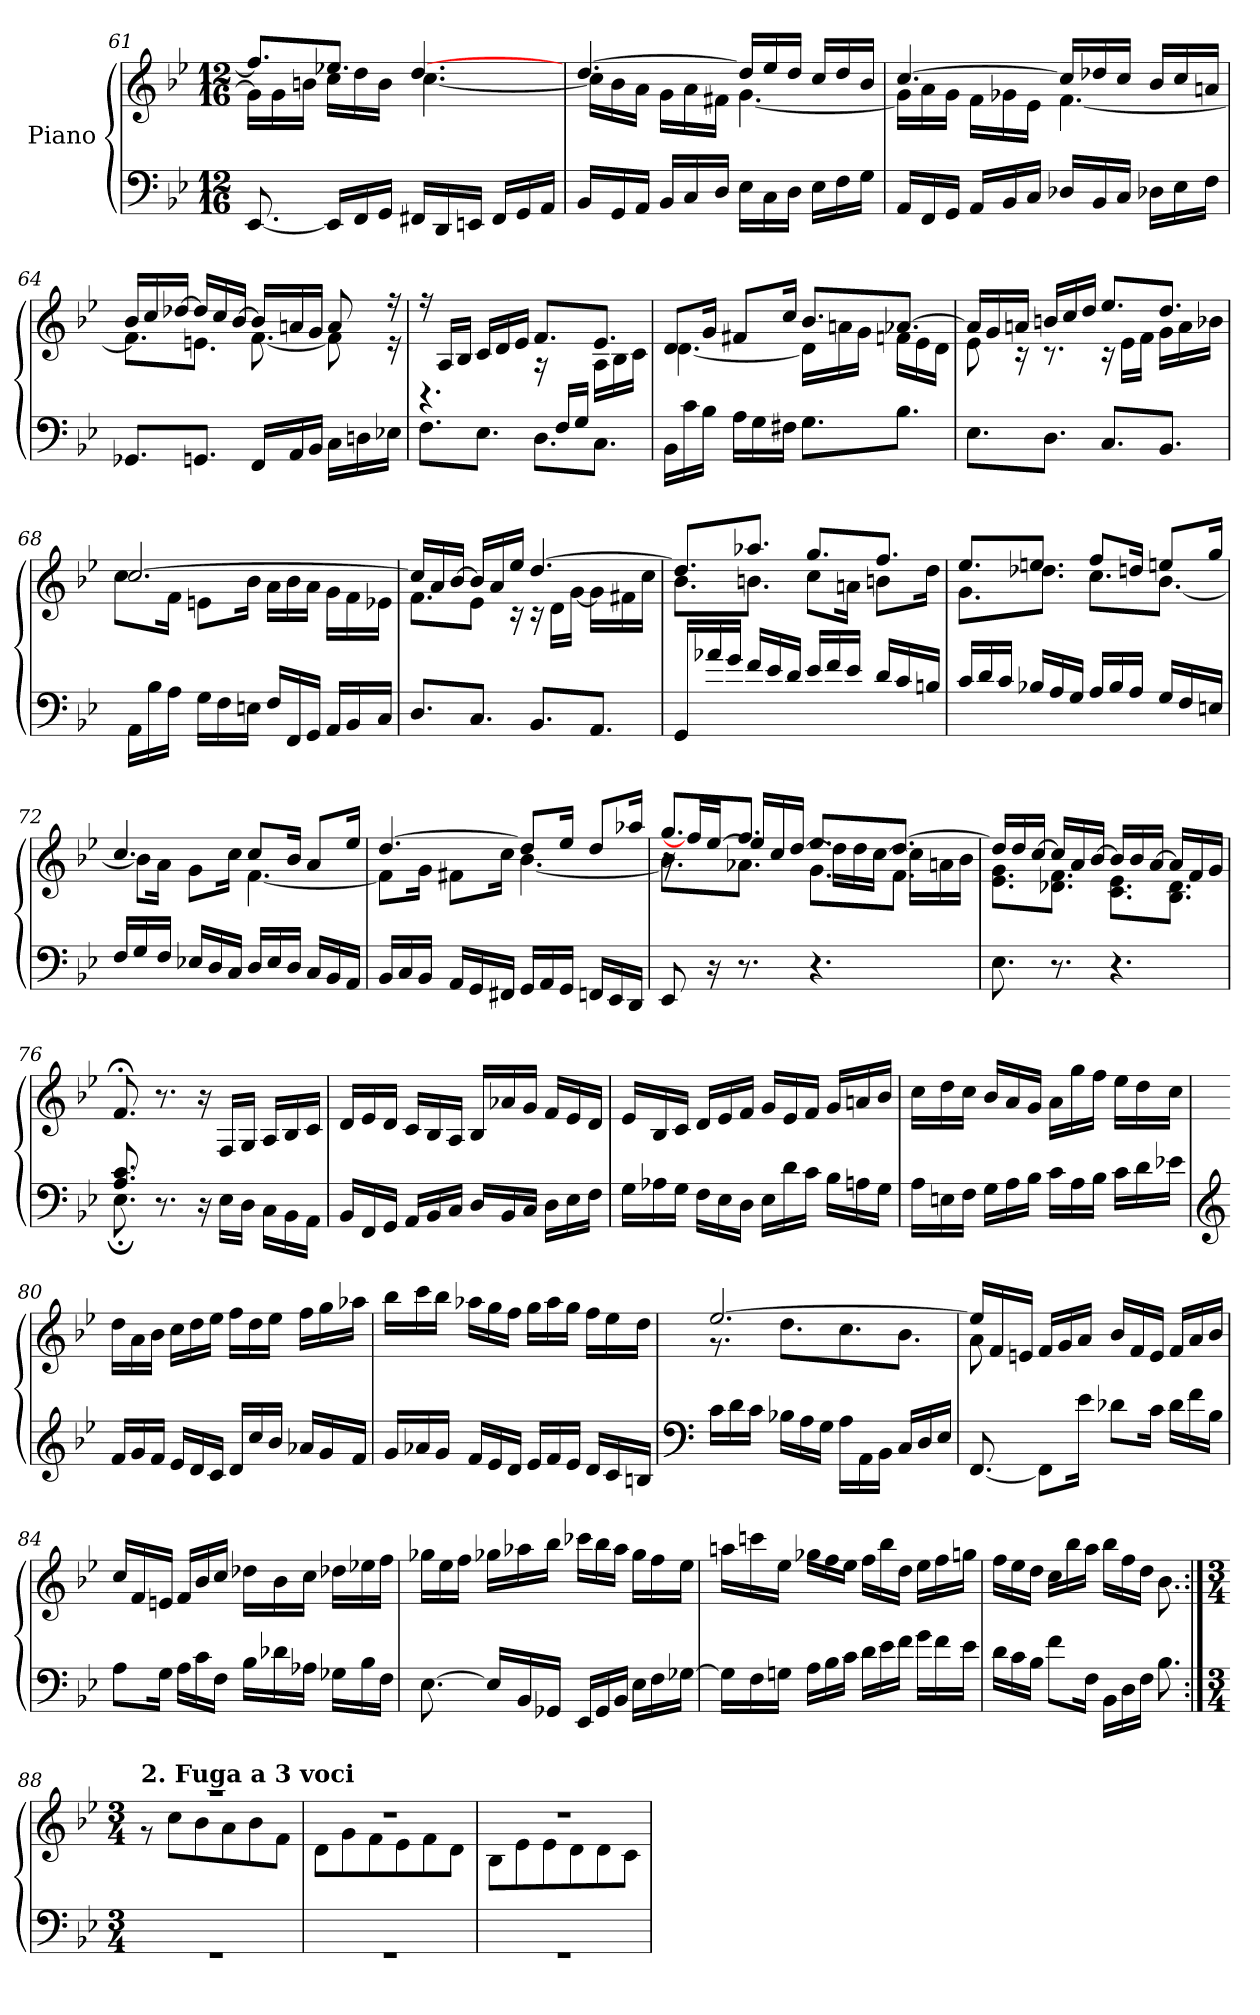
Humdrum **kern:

**kern	**kern
*part1	*part1
*staff2	*staff1
*I"Piano	*
!!LO:LB:g=z
*clefF4	*clefG2
*k[b-e-]	*k[b-e-]
*B-:	*B-:
*M12/16	*M12/16
=61	=61
*	*^
[8.EE-/	8.ffL]	16gLL]
.	.	16g
.	.	16bnJJ
16EE-/LL]	8.ee-XJ	16cc\LL
16FF/	.	16dd\
16GG/JJ	.	16b\JJ
16FF#X/LL	[4.dd/	[4.cc\
16DD/	.	.
16EEn/JJ	.	.
16FF#/LL	.	.
16GG/	.	.
16AA/JJ	.	.
=62	=62	=62
16BB-/LL	[4.dd/	16ccLL]
16GG/	.	16b-
16AA/JJ	.	16aJJ
16BB-LL	.	16g\LL
16C	.	16a\
16DJJ	.	16f#X\JJ
16E-LL	16dd/LL]	[4.g\
16C	16ee-/	.
16DJJ	16dd/JJ	.
16E-LL	16ccLL	.
16F	16dd	.
16GJJ	16b-JJ	.
=63	=63	=63
16AA/LL	[4.cc/	16gLL]
16FF/	.	16a
16GG/JJ	.	16gJJ
16AA/LL	.	16f\LL
16BB-/	.	16g-X\
16C/JJ	.	16e-\JJ
16D-X/LL	16ccLL]	[4.f\
16BB-/	16dd-X	.
16C/JJ	16ccJJ	.
16D-XLL	16b-/LL	.
16E-	16cc/	.
16FJJ	16an/JJ	.
!!LO:LB:g=z	!!
=64	=64	=64
8.GG-X/L	16b-LL	8.f\L]
.	16cc	.
.	[16dd-XJJ	.
8.GGn/J	16dd-LL]	8.en\J
.	16cc	.
.	[16b-JJ	.
16FF/LL	16b-LL]	[8.f\
16AA/	16an	.
16BB-/JJ	16gJJ	.
16CLL	8a/	8f\]
16Dn	.	.
16E-XJJ	16r	16r
=65	=65	=65
*^	*	*
4..ryy	8.FL	16r	4.r
.	.	16ALL	.
.	.	16B-JJ	.
.	8.E-J	16cLL	.
.	.	16d	.
.	.	16e-JJ	.
.	8.D\L	8.f/L	16r
16F/LL	.	.	8ryy
16G/JJ	.	.	.
8.ryy	8.C\J	8.e-/J	16A\LL
.	.	.	16B-\
.	.	.	16c\JJ
*v	*v	*	*
=66	=66	=66
16BB-LL	8d/L	[4.d\
16c	.	.
16B-JJ	16g/J	.
16ALL	8f#XL	.
16G	.	.
16F#XJJ	16ccJ	.
8.GL	8.b-L	16dLL]
.	.	16an
.	.	16gJJ
8.B-J	[8.a-XJ	16fLL
.	.	16e-
.	.	16dJJ
!!LO:LB:g=z	!!
=67	=67	=67
8.E-L	16a-/LL]	8e-\
.	16g/	.
.	16an/JJ	16r
8.DJ	16bnLL	8.r
.	16cc	.
.	16ddJJ	.
8.CL	8.ee-/L	16r
.	.	16e-\LL
.	.	16f\JJ
8.BB-J	8.dd/J	16g\LL
.	.	16a\
.	.	16b-\JJ
=68	=68	=68
16AALL	[2.cc/	8cc\L
16B-	.	.
16AJJ	.	16f\J
16GLL	.	8en\L
16F	.	.
16EnJJ	.	16b-\J
16FLL	.	16a\LL
16FF	.	16b-\
16GGJJ	.	16a\JJ
16AALL	.	16g\LL
16BB-	.	16f\
16CJJ	.	16e-X\JJ
=69	=69	=69
8.DL	16cc/LL]	8.fL
.	16a/	.
.	[16b-/JJ	.
8.CJ	16b-LL]	8e-J
.	16a	.
.	16ee-JJ	16r
8.BB-L	[4.dd/	16r
.	.	16dLL
.	.	[16gJJ
8.AAJ	.	16g\LL]
.	.	16f#X\
.	.	16cc\JJ
!!LO:LB:g=z
=70	=70	=70
*^	*	*^
!	!LO:N:vis=1	!	!	!LO:N:vis=1
16GGLL	2.ryy	8.dd/L]	8.b-\L	2.ryy
16a-X	.	.	.	.
16gJJ	.	.	.	.
16fLL	.	8.aa-X/J	8.bn\J	.
16e-	.	.	.	.
16dJJ	.	.	.	.
16e-LL	.	8.gg/L	8ccL	.
16f	.	.	.	.
16e-JJ	.	.	16anJ	.
16dLL	.	8.ff/J	8bn\L	.
16c	.	.	.	.
16BnJJ	.	.	16dd\J	.
=71	=71	=71	=71	=71
!	!LO:N:vis=1	!	!	!LO:N:vis=1
16cLL	2.ryy	8.ee-/L	8.gL	2.ryy
16d	.	.	.	.
16cJJ	.	.	.	.
16B-XLL	.	8.een/J	8.dd-XJ	.
16A	.	.	.	.
16GJJ	.	.	.	.
16ALL	.	8ffL	8.cc\L	.
16B-	.	.	.	.
16AJJ	.	16ddJ	.	.
16GLL	.	8eenL	[8.b-\J	.
16F	.	.	.	.
16EnJJ	.	16ggJ	.	.
=72	=72	=72	=72	=72
!	!LO:N:vis=1	!	!	!LO:N:vis=1
16FLL	2.ryy	4.cc	8b-\L]	2.ryy
16G	.	.	.	.
16FJJ	.	.	16a\J	.
16E-XLL	.	.	8g\L	.
16D	.	.	.	.
16CJJ	.	.	16cc\J	.
16DLL	.	8cc/L	[4.f\	.
16E-	.	.	.	.
16DJJ	.	16b-/J	.	.
16C/LL	.	8a/L	.	.
16BB-/	.	.	.	.
16AA/JJ	.	16ee-/J	.	.
*v	*v	*	*	*
!!LO:LB:g=z	!!	!!
=73	=73	=73	=73
!	!	!	!LO:N:vis=1
16BB-/LL	[4.dd/	8f\L]	2.ryy
16C/	.	.	.
16BB-/JJ	.	16g\J	.
16AA/LL	.	8f#X\L	.
16GG/	.	.	.
16FF#X/JJ	.	16cc\J	.
16GG/LL	8ddL]	[4.b-\	.
16AA/	.	.	.
16GG/JJ	16ee-J	.	.
16FFn/LL	8dd/L	.	.
16EE-/	.	.	.
16DD/JJ	16aa-X/J	.	.
=74	=74	=74	=74
8EE-/	8.gg/L	8.b-\L]	16r
.	.	.	16ffLL]
16r	.	.	[16ee-JJ
8.r	8.ff/J	8.a-X\J	16ee-LL]
.	.	.	16cc
.	.	.	[16ddJJ
4.r	8.ee-L	8.g\L	16dd\LL]
.	.	.	16dd\
.	.	.	[16cc\JJ
.	[8.ddJ	8.f\J	16cc\LL]
.	.	.	16an\
.	.	.	16b-\JJ
=75	=75	=75	=75
!	!	!	!LO:N:vis=1
8.E-	16ddLL]	8.e-\ 8.g\L	2.ryy
.	16dd	.	.
.	[16ccJJ	.	.
8.r	16cc/LL]	8.d-X\ 8.f\J	.
.	16a/	.	.
.	[16b-/JJ	.	.
4.r	16b-LL]	8.c\ 8.e-\L	.
.	16b-	.	.
.	[16aJJ	.	.
.	16a/LL]	8.B-\ 8.d-\J	.
.	16f/	.	.
.	16g/JJ	.	.
*	*v	*v	*v
!!LO:LB:g=z
=76	=76
*^	*
8.A/ 8.c/	8.E-;\	8.f;<
8.ryy	8.r	8.r
4.ryy	16r	16r
.	16E-\LL	16FLL
.	16D\JJ	16GJJ
.	16C\LL	16ALL
.	16BB-\	16B-
.	16AA\JJ	16cJJ
=77	=77	=77
!LO:N:vis=1	!	!
2.ryy	16BB-/LL	16dLL
.	16FF/	16e-
.	16GG/JJ	16dJJ
.	16AA/LL	16cLL
.	16BB-/	16B-
.	16C/JJ	16AJJ
.	16D/LL	16B-LL
.	16BB-/	16a-X
.	16C/JJ	16gJJ
.	16D\LL	16fLL
.	16E-\	16e-
.	16F\JJ	16dJJ
=78	=78	=78
!LO:N:vis=1	!	!
2.ryy	16G\LL	16e-LL
.	16A-X\	16B-
.	16G\JJ	16cJJ
.	16F\LL	16dLL
.	16E-\	16e-
.	16D\JJ	16fJJ
.	16E-LL	16gLL
.	16d	16e-
.	16cJJ	16fJJ
.	16B-\LL	16gLL
.	16An\	16an
.	16G\JJ	16b-JJ
*v	*v	*
!!LO:LB:g=z
=79	=79
16ALL	16cc\LL
16En	16dd\
16FJJ	16cc\JJ
16GLL	16b-LL
16A	16a
16B-JJ	16gJJ
16cLL	16a\LL
16A	16gg\
16B-JJ	16ff\JJ
16cLL	16ee-\LL
16d	16dd\
16e-XJJ	16cc\JJ
=80	=80
*clefG2	*
16fLL	16ddLL
16g	16a
16fJJ	16b-JJ
16e-LL	16cc\LL
16d	16dd\
16cJJ	16ee-\JJ
16dLL	16ff\LL
16cc	16dd\
16b-JJ	16ee-\JJ
16a-XLL	16ff\LL
16g	16gg\
16fJJ	16aa-X\JJ
=81	=81
16gLL	16bb-\LL
16a-X	16ccc\
16gJJ	16bb-\JJ
16fLL	16aa-X\LL
16e-	16gg\
16dJJ	16ff\JJ
16e-LL	16gg\LL
16f	16aa-\
16e-JJ	16gg\JJ
16dLL	16ff\LL
16c	16ee-\
16BnJJ	16dd\JJ
!!LO:LB:g=z
=82	=82
*clefF4	*
*	*^
16cLL	[2.ee-/	8.r
16d	.	.
16cJJ	.	.
16B-XLL	.	8.dd\L
16A	.	.
16GJJ	.	.
16ALL	.	8.cc\
16AA	.	.
16BB-JJ	.	.
16C/LL	.	8.b-\J
16D/	.	.
16E-/JJ	.	.
=83	=83	=83
[8.FF/	16ee-/LL]	8a\
.	16f/	.
.	16en/JJ	16ryy
8FFL]	16fLL	8.ryy
.	16g	.
16e-J	16aJJ	.
8d-XL	16b-LL	4.ryy
.	16f	.
16cJ	16eJJ	.
16d-LL	16fLL	.
16f	16a	.
16B-JJ	16b-JJ	.
!!LO:LB:g=z	!!
=84	=84	=84
!	!	!LO:N:vis=1
8AL	16cc/LL	2.ryy
.	16f/	.
16GJ	16en/JJ	.
16ALL	16fLL	.
16c	16b-	.
16FJJ	16ccJJ	.
16B-LL	16dd-X\LL	.
16d-X	16b-\	.
16A-XJJ	16cc\JJ	.
16G-XLL	16dd-X\LL	.
16B-	16ee-X\	.
16FJJ	16ff\JJ	.
=85	=85	=85
!	!	!LO:N:vis=1
[8.E-\	16gg-X\LL	2.ryy
.	16ee-\	.
.	16ff\JJ	.
16E-LL]	16gg-X\LL	.
16BB-	16aa-X\	.
16GG-XJJ	16bb-\JJ	.
16EE-LL	16ccc-X\LL	.
16GG-	16bb-\	.
16BB-JJ	16aa-\JJ	.
16E-\LL	16gg-\LL	.
16F\	16ff\	.
[16G-X\JJ	16ee-\JJ	.
!!LO:LB:g=z	!!
=86	=86	=86
!	!	!LO:N:vis=1
16G-\LL]	16aan\LL	2.ryy
16F\	16cccn\	.
16Gn\JJ	16ee-\JJ	.
16A\LL	16gg-X\LL	.
16B-\	16ff\	.
16c\JJ	16ee-\JJ	.
16d\LL	16ff\LL	.
16e-\	16bb-\	.
16f\JJ	16dd\JJ	.
16g\LL	16ee-\LL	.
16f\	16ff\	.
16e-\JJ	16ggn\JJ	.
=87	=87	=87
!	!	!LO:N:vis=1
16dLL	16ff\LL	2.ryy
16c	16ee-\	.
16B-JJ	16dd\JJ	.
8fL	16cc\LL	.
.	16bb-\	.
16FJ	16aa\JJ	.
16BB-LL	16bb-\LL	.
16D	16ff\	.
16FJJ	16dd\JJ	.
8.B-	8.b-\	.
!!LO:LB:g=z	!!
=88:|!	=88:|!	=88:|!
*M3/4	*M3/4	*
*^	*	*
!	!	!LO:TX:a:B:t=2. Fuga a 3 voci	!
!LO:N:vis=1	!LO:N:vis=1	!LO:N:vis=1	!
2.ryy	2.r	2.r	8r
.	.	.	8cc\L
.	.	.	8b-\
.	.	.	8a\
.	.	.	8b-\
.	.	.	8f\J
=89	=89	=89	=89
!LO:N:vis=1	!LO:N:vis=1	!LO:N:vis=1	!
2.ryy	2.r	2.r	8dL
.	.	.	8g
.	.	.	8f
.	.	.	8e-
.	.	.	8f
.	.	.	8dJ
=90	=90	=90	=90
!LO:N:vis=1	!LO:N:vis=1	!LO:N:vis=1	!
2.ryy	2.r	2.r	8B-L
.	.	.	8e-
.	.	.	8e-
.	.	.	8d
.	.	.	8d
.	.	.	8cJ
*v	*v	*	*
*	*v	*v
=	=
*-	*-
